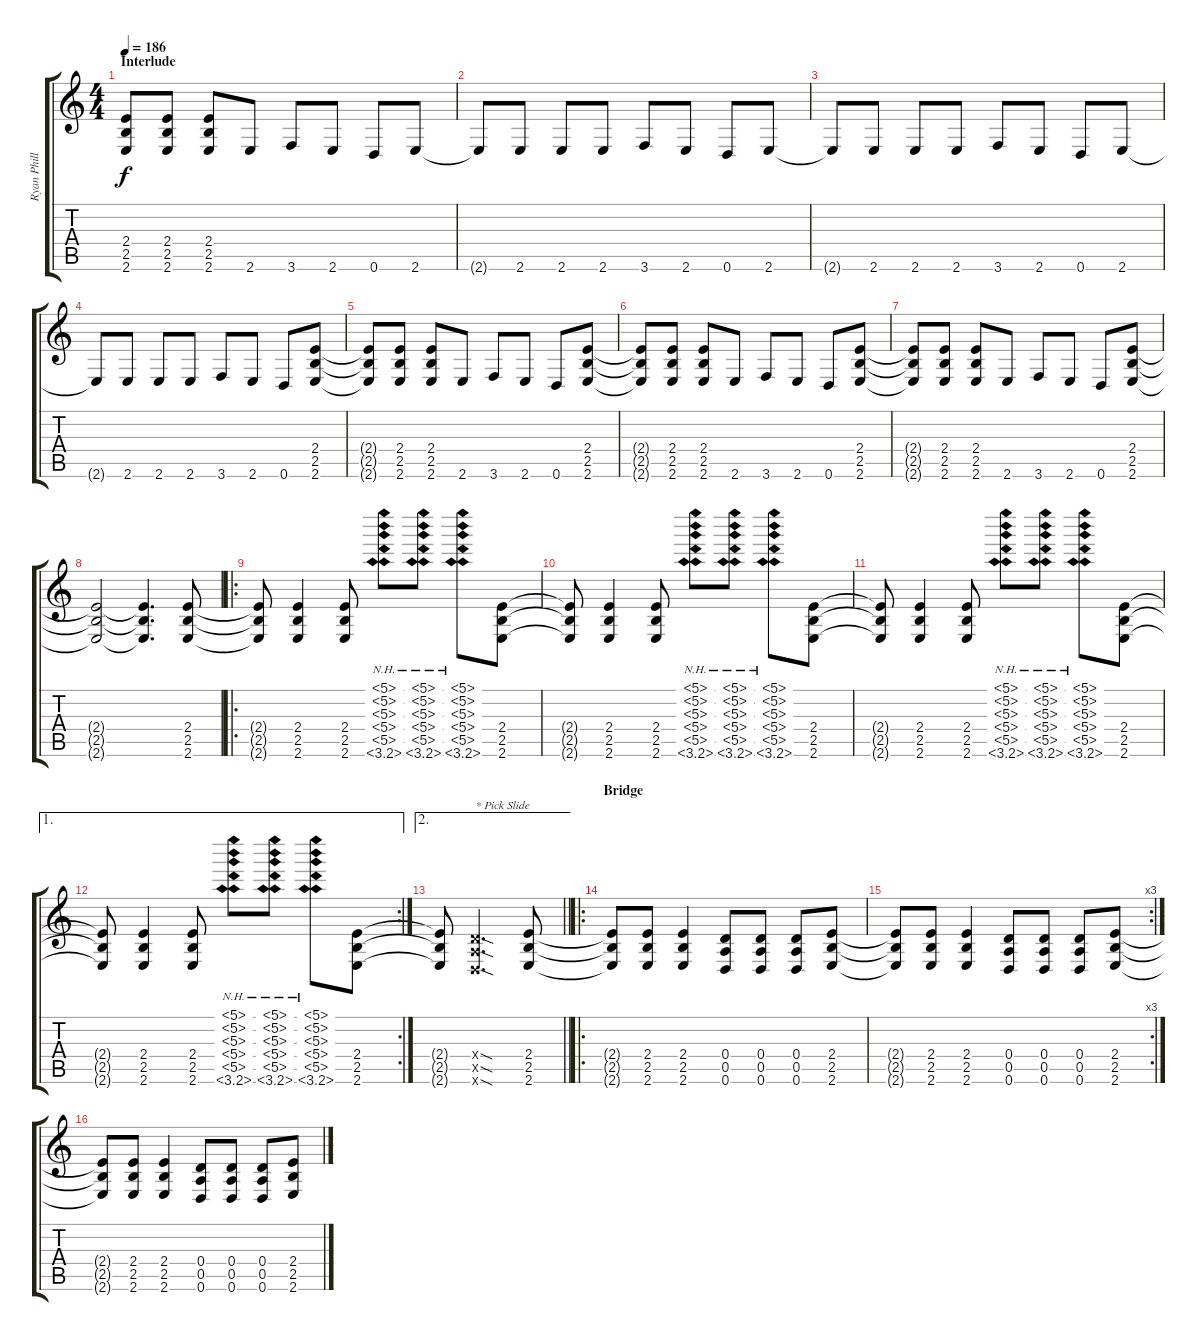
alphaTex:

\track ("Ryan Phillips | Lead Gtr. 1" "Ryan Phill") {instrument distortionguitar}
\staff {score tabs}
\tuning (E4 B3 G3 D3 A2 D2) {hide}
\ts (4 4)
\section ("" "Interlude")
\tempo 186
\clef g2
\ks c
(2.4{t} 2.5{t} 2.6{t}).8{dy f} (2.4 2.5 2.6).8 (2.4 2.5 2.6).8 2.6.8 3.6.8 2.6.8 0.6.8 2.6.8 |
2.6{t}.8 2.6.8 2.6.8 2.6.8 3.6.8 2.6.8 0.6.8 2.6.8 |
2.6{t}.8 2.6.8 2.6.8 2.6.8 3.6.8 2.6.8 0.6.8 2.6.8 |
2.6{t}.8 2.6.8 2.6.8 2.6.8 3.6.8 2.6.8 0.6.8 (2.4 2.5 2.6).8 |
(2.4{t} 2.5{t} 2.6{t}).8 (2.4 2.5 2.6).8 (2.4 2.5 2.6).8 2.6.8 3.6.8 2.6.8 0.6.8 (2.4 2.5 2.6).8 |
(2.4{t} 2.5{t} 2.6{t}).8 (2.4 2.5 2.6).8 (2.4 2.5 2.6).8 2.6.8 3.6.8 2.6.8 0.6.8 (2.4 2.5 2.6).8 |
(2.4{t} 2.5{t} 2.6{t}).8 (2.4 2.5 2.6).8 (2.4 2.5 2.6).8 2.6.8 3.6.8 2.6.8 0.6.8 (2.4 2.5 2.6).8 |
(2.4{t} 2.5{t} 2.6{t}).2 (2.4{t} 2.5{t} 2.6{t}).4{d} (2.4 2.5 2.6).8 |
\ro
(2.4{t} 2.5{t} 2.6{t}).8 (2.4 2.5 2.6).4 (2.4 2.5 2.6).8 (5.1{nh} 5.2{nh} 5.3{nh} 5.4{nh} 5.5{nh} 3.6{nh}).8 (5.1{nh} 5.2{nh} 5.3{nh} 5.4{nh} 5.5{nh} 3.6{nh}).8 (5.1{nh} 5.2{nh} 5.3{nh} 5.4{nh} 5.5{nh} 3.6{nh}).8 (2.4 2.5 2.6).8 |
(2.4{t} 2.5{t} 2.6{t}).8 (2.4 2.5 2.6).4 (2.4 2.5 2.6).8 (5.1{nh} 5.2{nh} 5.3{nh} 5.4{nh} 5.5{nh} 3.6{nh}).8 (5.1{nh} 5.2{nh} 5.3{nh} 5.4{nh} 5.5{nh} 3.6{nh}).8 (5.1{nh} 5.2{nh} 5.3{nh} 5.4{nh} 5.5{nh} 3.6{nh}).8 (2.4 2.5 2.6).8 |
(2.4{t} 2.5{t} 2.6{t}).8 (2.4 2.5 2.6).4 (2.4 2.5 2.6).8 (5.1{nh} 5.2{nh} 5.3{nh} 5.4{nh} 5.5{nh} 3.6{nh}).8 (5.1{nh} 5.2{nh} 5.3{nh} 5.4{nh} 5.5{nh} 3.6{nh}).8 (5.1{nh} 5.2{nh} 5.3{nh} 5.4{nh} 5.5{nh} 3.6{nh}).8 (2.4 2.5 2.6).8 |
\ae 1
\rc 2
(2.4{t} 2.5{t} 2.6{t}).8 (2.4 2.5 2.6).4 (2.4 2.5 2.6).8 (5.1{nh} 5.2{nh} 5.3{nh} 5.4{nh} 5.5{nh} 3.6{nh}).8 (5.1{nh} 5.2{nh} 5.3{nh} 5.4{nh} 5.5{nh} 3.6{nh}).8 (5.1{nh} 5.2{nh} 5.3{nh} 5.4{nh} 5.5{nh} 3.6{nh}).8 (2.4 2.5 2.6).8 |
\ae 2
\barLineRight lightlight
(2.4{t} 2.5{t} 2.6{t}).8 (0.4{sod x} 0.5{sod x} 0.6{sod x}).2{d txt "* Pick Slide"} (2.4 2.5 2.6).8 |
\ro
\section ("" "Bridge")
(2.4{t} 2.5{t} 2.6{t}).8 (2.4 2.5 2.6).8 (2.4 2.5 2.6).4 (0.4 0.5 0.6).8 (0.4 0.5 0.6).8 (0.4 0.5 0.6).8 (2.4 2.5 2.6).8 |
\rc 3
(2.4{t} 2.5{t} 2.6{t}).8 (2.4 2.5 2.6).8 (2.4 2.5 2.6).4 (0.4 0.5 0.6).8 (0.4 0.5 0.6).8 (0.4 0.5 0.6).8 (2.4 2.5 2.6).8 |
(2.4{t} 2.5{t} 2.6{t}).8 (2.4 2.5 2.6).8 (2.4 2.5 2.6).4 (0.4 0.5 0.6).8 (0.4 0.5 0.6).8 (0.4 0.5 0.6).8 (2.4 2.5 2.6).8
